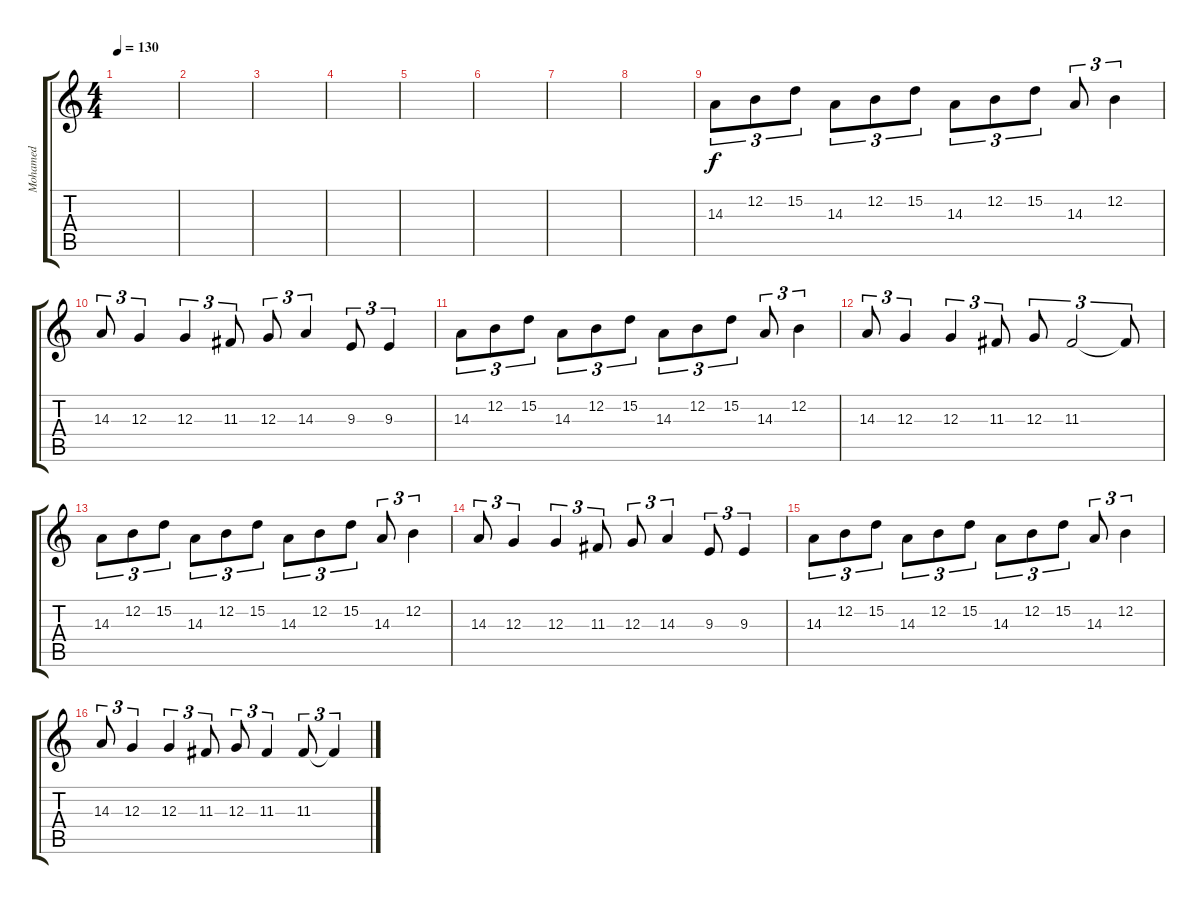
\track ("Mohamed" "Mohamed") {instrument violin}
\staff {score tabs}
\tuning (E4 B3 G3 D3 A2 E2) {hide}
\ts (4 4)
\tempo 130
\clef g2
\ks c
|
|
|
|
|
|
|
|
14.3.8{tu (3 2)} 12.2.8{tu (3 2)} 15.2.8{tu (3 2)} 14.3.8{tu (3 2)} 12.2.8{tu (3 2)} 15.2.8{tu (3 2)} 14.3.8{tu (3 2)} 12.2.8{tu (3 2)} 15.2.8{tu (3 2)} 14.3.8{tu (3 2)} 12.2.4{tu (3 2)} |
14.3.8{tu (3 2)} 12.3.4{tu (3 2)} 12.3.4{tu (3 2)} 11.3.8{tu (3 2)} 12.3.8{tu (3 2)} 14.3.4{tu (3 2)} 9.3.8{tu (3 2)} 9.3.4{tu (3 2)} |
14.3.8{tu (3 2)} 12.2.8{tu (3 2)} 15.2.8{tu (3 2)} 14.3.8{tu (3 2)} 12.2.8{tu (3 2)} 15.2.8{tu (3 2)} 14.3.8{tu (3 2)} 12.2.8{tu (3 2)} 15.2.8{tu (3 2)} 14.3.8{tu (3 2)} 12.2.4{tu (3 2)} |
14.3.8{tu (3 2)} 12.3.4{tu (3 2)} 12.3.4{tu (3 2)} 11.3.8{tu (3 2)} 12.3.8{tu (3 2)} 11.3.2{tu (3 2)} 11.3{t}.8{tu (3 2)} |
14.3.8{tu (3 2)} 12.2.8{tu (3 2)} 15.2.8{tu (3 2)} 14.3.8{tu (3 2)} 12.2.8{tu (3 2)} 15.2.8{tu (3 2)} 14.3.8{tu (3 2)} 12.2.8{tu (3 2)} 15.2.8{tu (3 2)} 14.3.8{tu (3 2)} 12.2.4{tu (3 2)} |
14.3.8{tu (3 2)} 12.3.4{tu (3 2)} 12.3.4{tu (3 2)} 11.3.8{tu (3 2)} 12.3.8{tu (3 2)} 14.3.4{tu (3 2)} 9.3.8{tu (3 2)} 9.3.4{tu (3 2)} |
14.3.8{tu (3 2)} 12.2.8{tu (3 2)} 15.2.8{tu (3 2)} 14.3.8{tu (3 2)} 12.2.8{tu (3 2)} 15.2.8{tu (3 2)} 14.3.8{tu (3 2)} 12.2.8{tu (3 2)} 15.2.8{tu (3 2)} 14.3.8{tu (3 2)} 12.2.4{tu (3 2)} |
14.3.8{tu (3 2)} 12.3.4{tu (3 2)} 12.3.4{tu (3 2)} 11.3.8{tu (3 2)} 12.3.8{tu (3 2)} 11.3.4{tu (3 2)} 11.3.8{tu (3 2)} 11.3{t}.4{tu (3 2)}
